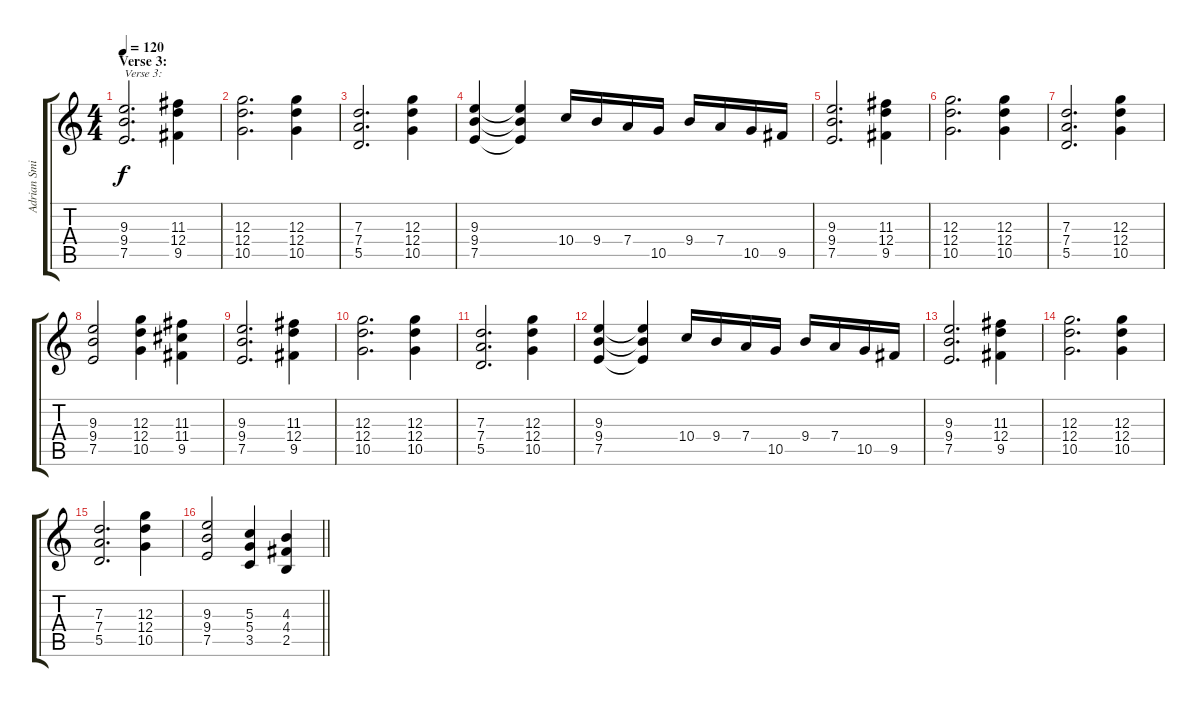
\track ("Adrian Smith" "Adrian Smi") {instrument distortionguitar}
\staff {score tabs}
\tuning (E4 B3 G3 D3 A2 E2) {hide}
\ts (4 4)
\section ("" "Verse 3:")
\tempo 120
\clef g2
\ks c
(9.3 9.4 7.5).2{d txt "Verse 3:" dy f} (11.3 12.4 9.5).4 |
(12.3 12.4 10.5).2{d} (12.3 12.4 10.5).4 |
(7.3 7.4 5.5).2{d} (12.3 12.4 10.5).4 |
(9.3 9.4 7.5).4 (9.3{t} 9.4{t} 7.5{t}).4 10.4.16 9.4.16 7.4.16 10.5.16 9.4.16 7.4.16 10.5.16 9.5.16 |
(9.3 9.4 7.5).2{d} (11.3 12.4 9.5).4 |
(12.3 12.4 10.5).2{d} (12.3 12.4 10.5).4 |
(7.3 7.4 5.5).2{d} (12.3 12.4 10.5).4 |
(9.3 9.4 7.5).2 (12.3 12.4 10.5).4 (11.3 11.4 9.5).4 |
(9.3 9.4 7.5).2{d} (11.3 12.4 9.5).4 |
(12.3 12.4 10.5).2{d} (12.3 12.4 10.5).4 |
(7.3 7.4 5.5).2{d} (12.3 12.4 10.5).4 |
(9.3 9.4 7.5).4 (9.3{t} 9.4{t} 7.5{t}).4 10.4.16 9.4.16 7.4.16 10.5.16 9.4.16 7.4.16 10.5.16 9.5.16 |
(9.3 9.4 7.5).2{d} (11.3 12.4 9.5).4 |
(12.3 12.4 10.5).2{d} (12.3 12.4 10.5).4 |
(7.3 7.4 5.5).2{d} (12.3 12.4 10.5).4 |
\barLineRight lightlight
(9.3 9.4 7.5).2 (5.3 5.4 3.5).4 (4.3 4.4 2.5).4
